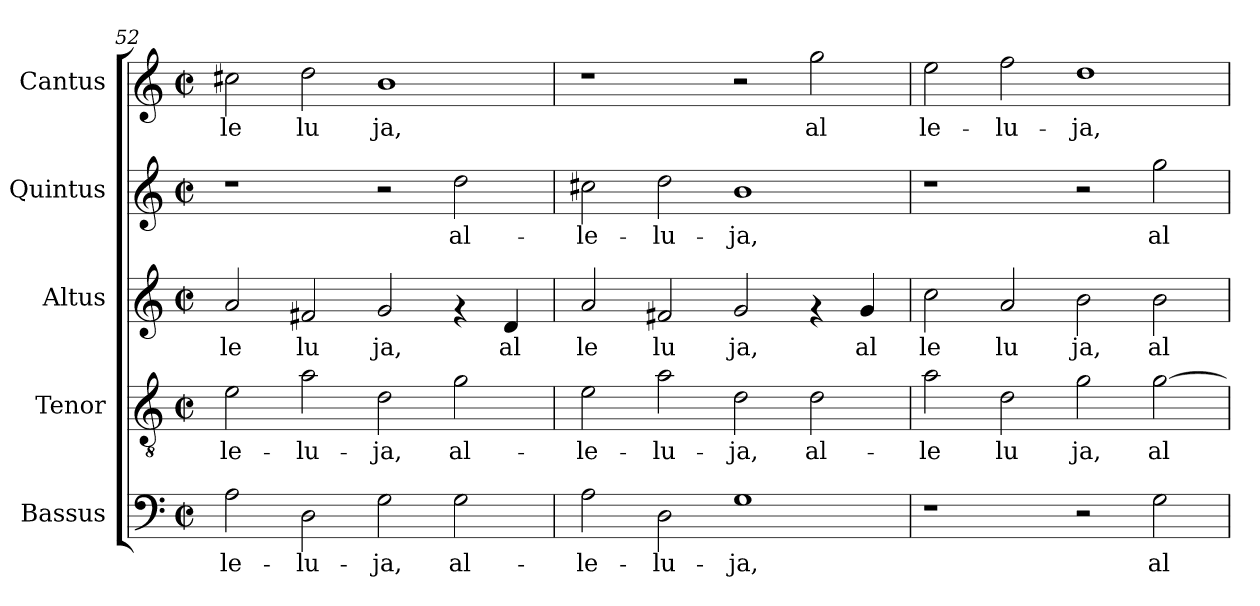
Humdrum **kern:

**kern	**text	**kern	**text	**kern	**text	**kern	**text	**kern	**text
*part5	*part5	*part4	*part4	*part3	*part3	*part2	*part2	*part1	*part1
*staff5	*staff5	*staff4	*staff4	*staff3	*staff3	*staff2	*staff2	*staff1	*staff1
*I"Bassus	*	*I"Tenor	*	*I"Altus	*	*I"Quintus	*	*I"Cantus	*
*clefF4	*	*clefGv2	*	*clefG2	*	*clefG2	*	*clefG2	*
*k[]	*	*k[]	*	*k[]	*	*k[]	*	*k[]	*
*C:	*	*C:	*	*C:	*	*C:	*	*C:	*
*M2/2	*	*M2/2	*	*M2/2	*	*M2/2	*	*M2/2	*
*met(c|)	*	*met(c|)	*	*met(c|)	*	*met(c|)	*	*met(c|)	*
=52	=52	=52	=52	=52	=52	=52	=52	=52	=52
!	!LO:LY:b:cj	!	!LO:LY:b:cj	!	!LO:LY:b:cj	!	!	!	!LO:LY:b:cj
2A\	-le-	2e\	-le-	2a/	le	1r	.	2cc#X\	le
!	!LO:LY:b:cj	!	!LO:LY:b:cj	!	!LO:LY:b:cj	!	!	!	!LO:LY:b:cj
2D\	-lu-	2a\	-lu-	2f#X/	lu	.	.	2dd\	lu
!	!LO:LY:b:cj	!	!LO:LY:b:cj	!	!LO:LY:b:cj	!	!	!	!LO:LY:b:cj
2G\	-ja,	2d\	-ja,	2g/	ja,	2r	.	1b	ja,
!	!LO:LY:b:cj	!	!LO:LY:b:cj	!	!	!	!LO:LY:b:cj	!	!
2G\	al-	2g\	al-	4rf	.	2dd\	al-	.	.
!	!	!	!	!	!LO:LY:b:cj	!	!	!	!
.	.	.	.	4d/	al	.	.	.	.
=53	=53	=53	=53	=53	=53	=53	=53	=53	=53
!	!LO:LY:b:cj	!	!LO:LY:b:cj	!	!LO:LY:b:cj	!	!LO:LY:b:cj	!	!
2A\	-le-	2e\	-le-	2a/	le	2cc#X\	-le-	1r	.
!	!LO:LY:b:cj	!	!LO:LY:b:cj	!	!LO:LY:b:cj	!	!LO:LY:b:cj	!	!
2D\	-lu-	2a\	-lu-	2f#X/	lu	2dd\	-lu-	.	.
!	!LO:LY:b:cj	!	!LO:LY:b:cj	!	!LO:LY:b:cj	!	!LO:LY:b:cj	!	!
1G	-ja,	2d\	-ja,	2g/	ja,	1b	-ja,	2r	.
!	!	!	!LO:LY:b:cj	!	!	!	!	!	!LO:LY:b:cj
.	.	2d\	al-	4rf	.	.	.	2gg\	al
!	!	!	!	!	!LO:LY:b:cj	!	!	!	!
.	.	.	.	4g/	al	.	.	.	.
!!LO:LB:g=z
=54	=54	=54	=54	=54	=54	=54	=54	=54	=54
!	!	!	!LO:LY:b:cj	!	!LO:LY:b:cj	!	!	!	!LO:LY:b:cj
1r	.	2a\	-le	2cc\	le	1r	.	2ee\	le-
!	!	!	!LO:LY:b:cj	!	!LO:LY:b:cj	!	!	!	!LO:LY:b:cj
.	.	2d\	lu	2a/	lu	.	.	2ff\	-lu-
!	!	!	!LO:LY:b:cj	!	!LO:LY:b:cj	!	!	!	!LO:LY:b:cj
2r	.	2g\	ja,	2b\	ja,	2r	.	1dd	-ja,
!	!LO:LY:b:cj	!	!LO:LY:b:cj	!	!LO:LY:b:cj	!	!LO:LY:b:cj	!	!
2G\	al-	[>2g\	al	2b\	al	2gg\	al	.	.
=	=	=	=	=	=	=	=	=	=
*-	*-	*-	*-	*-	*-	*-	*-	*-	*-
